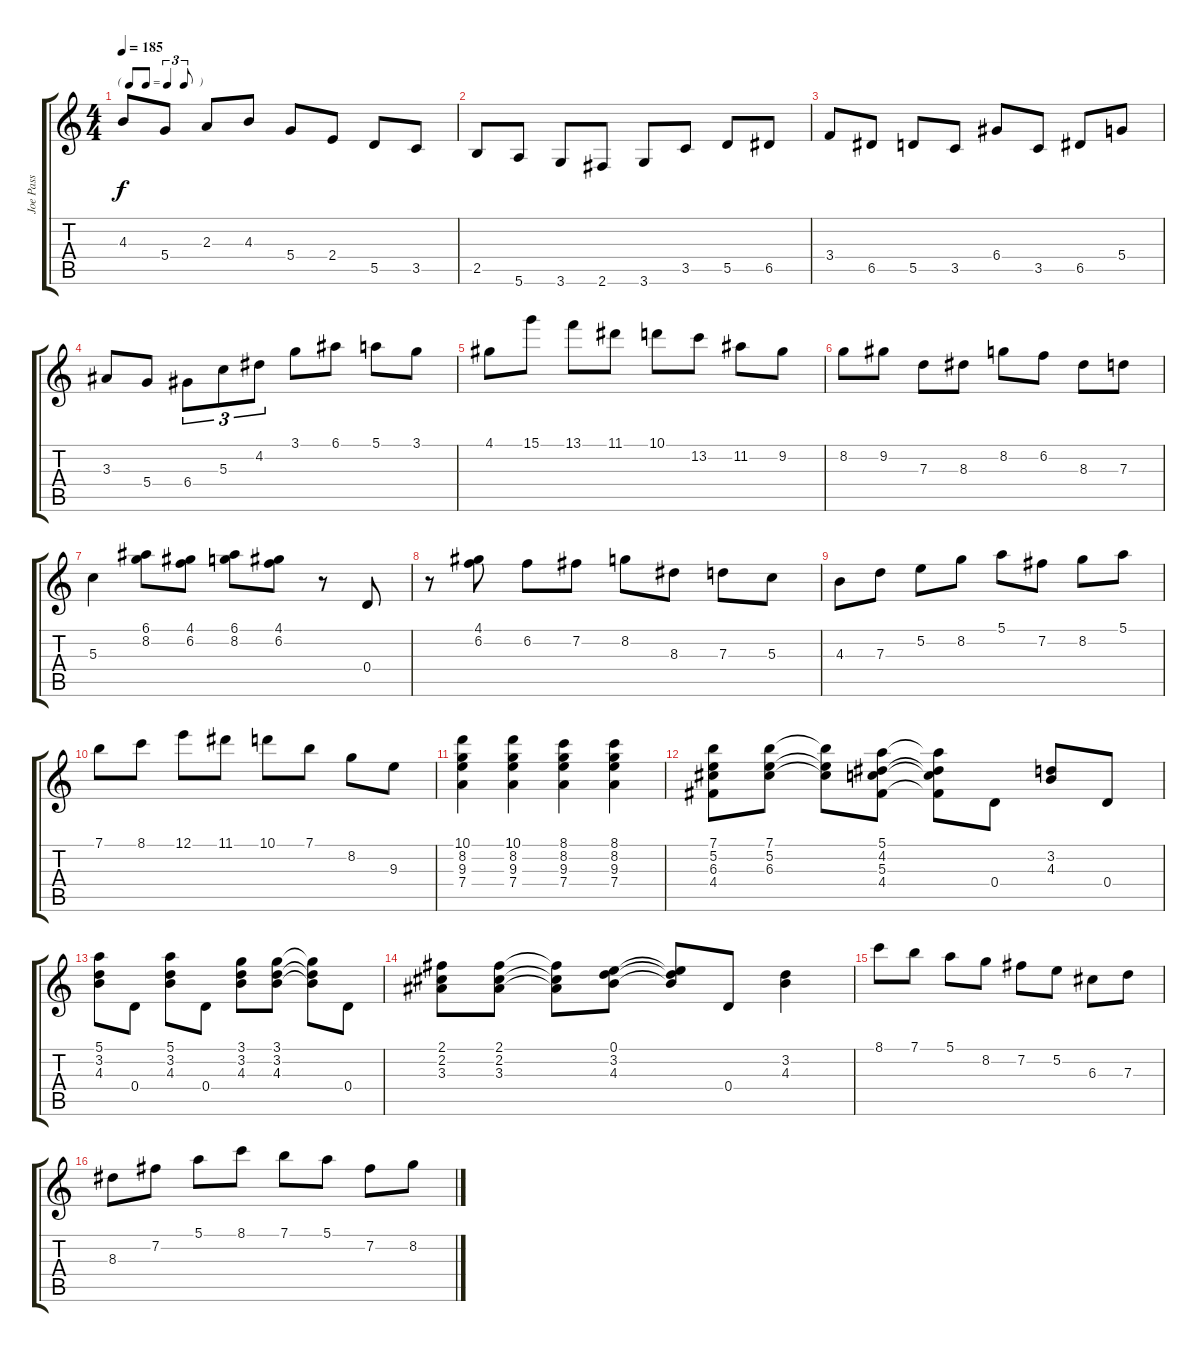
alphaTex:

\track ("Joe Pass" "Joe Pass") {instrument electricguitarjazz}
\staff {score tabs}
\tuning (E4 B3 G3 D3 A2 E2) {hide}
\ts (4 4)
\tf triplet8th
\tempo 185
\clef g2
\ks c
4.3.8{dy f} 5.4.8 2.3.8 4.3.8 5.4.8 2.4.8 5.5.8 3.5.8 |
2.5.8 5.6.8 3.6.8 2.6.8 3.6.8 3.5.8 5.5.8 6.5.8 |
3.4.8 6.5.8 5.5.8 3.5.8 6.4.8 3.5.8 6.5.8 5.4.8 |
3.3.8 5.4.8 6.4.8{tu (3 2)} 5.3.8{tu (3 2)} 4.2.8{tu (3 2)} 3.1.8 6.1.8 5.1.8 3.1.8 |
4.1.8 15.1.8 13.1.8 11.1.8 10.1.8 13.2.8 11.2.8 9.2.8 |
8.2.8 9.2.8 7.3.8 8.3.8 8.2.8 6.2.8 8.3.8 7.3.8 |
5.3.4 (6.1 8.2).8 (4.1 6.2).8 (6.1 8.2).8 (4.1 6.2).8 r.8 0.4.8 |
r.8 (4.1 6.2).8 6.2.8 7.2.8 8.2.8 8.3.8 7.3.8 5.3.8 |
4.3.8 7.3.8 5.2.8 8.2.8 5.1.8 7.2.8 8.2.8 5.1.8 |
7.1.8 8.1.8 12.1.8 11.1.8 10.1.8 7.1.8 8.2.8 9.3.8 |
(10.1 8.2 9.3 7.4).4 (10.1 8.2 9.3 7.4).4 (8.1 8.2 9.3 7.4).4 (8.1 8.2 9.3 7.4).4 |
(7.1 5.2 6.3 4.4).8 (7.1 5.2 6.3).8 (7.1{t} 5.2{t} 6.3{t}).8 (5.1 4.2 5.3 4.4).8 (5.1{t} 4.2{t} 5.3{t} 4.4{t}).8 0.4.8 (3.2 4.3).8 0.4.8 |
(5.1 3.2 4.3).8 0.4.8 (5.1 3.2 4.3).8 0.4.8 (3.1 3.2 4.3).8 (3.1 3.2 4.3).8 (3.1{t} 3.2{t} 4.3{t}).8 0.4.8 |
(2.1 2.2 3.3).8 (2.1 2.2 3.3).8 (2.1{t} 2.2{t} 3.3{t}).8 (0.1 3.2 4.3).8 (0.1{t} 3.2{t} 4.3{t}).8 0.4.8 (3.2 4.3).4 |
8.1.8 7.1.8 5.1.8 8.2.8 7.2.8 5.2.8 6.3.8 7.3.8 |
8.3.8 7.2.8 5.1.8 8.1.8 7.1.8 5.1.8 7.2.8 8.2.8
